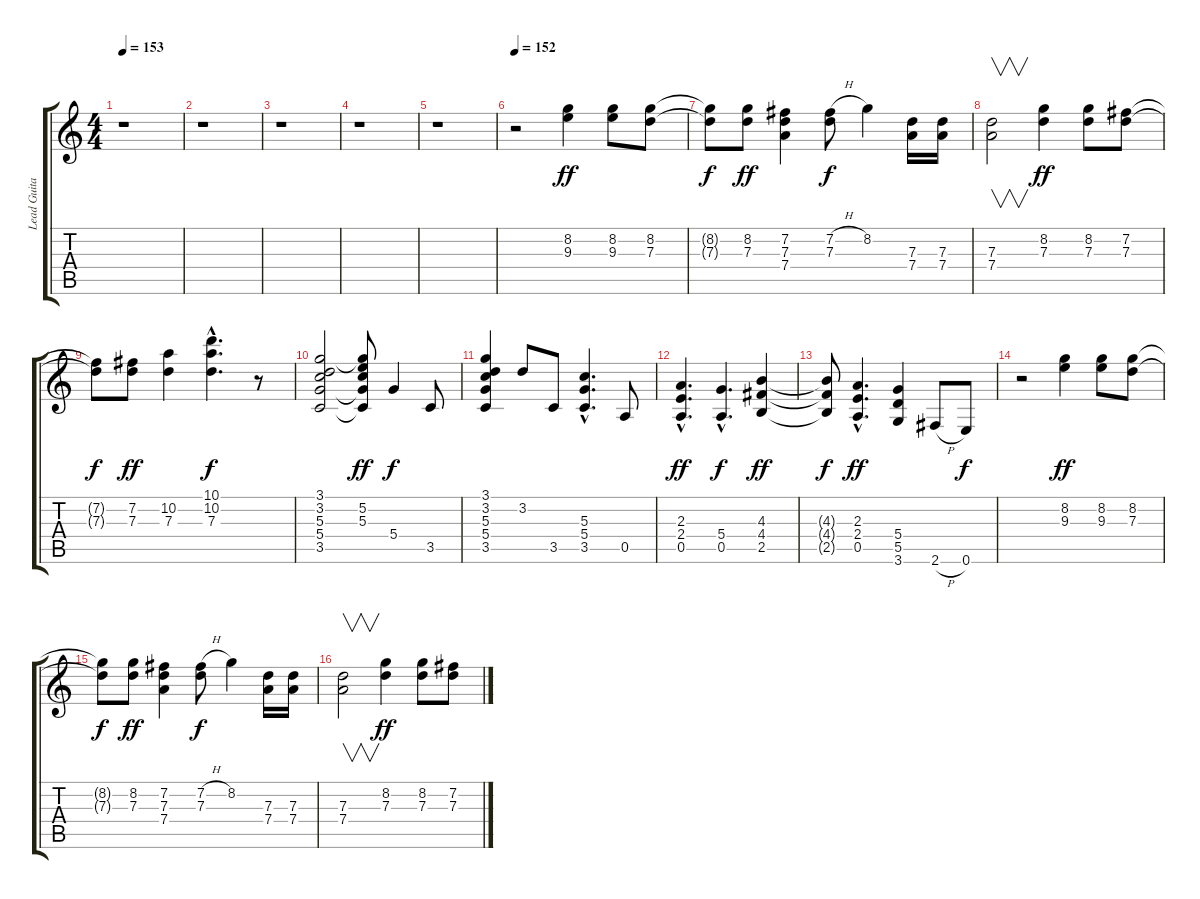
\track ("Lead Guitar I" "Lead Guita") {instrument overdrivenguitar}
\staff {score tabs}
\tuning (E4 B3 G3 D3 A2 E2) {hide}
\ts (4 4)
\tempo 153
\clef g2
\ks c
r.1{dy f} |
r.1 |
r.1 |
r.1 |
r.1 |
\tempo 152
r.2 (8.2 9.3).4{dy ff} (8.2 9.3).8 (8.2 7.3).8 |
(8.2{t} 7.3{t}).8{dy f} (8.2 7.3).8{dy ff} (7.2 7.3 7.4).4 (7.2{h} 7.3).8{dy f} 8.2.4 (7.3 7.4).16 (7.3 7.4).16 |
(7.3 7.4).2{v} (8.2 7.3).4{dy ff} (8.2 7.3).8 (7.2 7.3).8 |
(7.2{t} 7.3{t}).8{dy f} (7.2 7.3).8{dy ff} (10.2 7.3).4 (10.1{hac} 10.2{hac} 7.3{hac}).4{d dy f} r.8 |
(3.1 3.2 5.3 5.4 3.5).2 (3.1{t} 5.2 5.3 5.4{t} 3.5{t}).8{dy ff} 5.4.4{dy f} 3.5.8 |
(3.1 3.2 5.3 5.4 3.5).4 3.2.8 3.5.8 (5.3{hac} 5.4{hac} 3.5{hac}).4{d} 0.5.8 |
(2.3{hac} 2.4{hac} 0.5{hac}).4{d dy ff} (5.4{hac} 0.5{hac}).4{d dy f} (4.3 4.4 2.5).4{dy ff} |
(4.3{t} 4.4{t} 2.5{t}).8{dy f} (2.3{hac} 2.4{hac} 0.5{hac}).4{d dy ff} (5.4 5.5 3.6).4 2.6{h}.8 0.6.8{dy f} |
r.2 (8.2 9.3).4{dy ff} (8.2 9.3).8 (8.2 7.3).8 |
(8.2{t} 7.3{t}).8{dy f} (8.2 7.3).8{dy ff} (7.2 7.3 7.4).4 (7.2{h} 7.3).8{dy f} 8.2.4 (7.3 7.4).16 (7.3 7.4).16 |
(7.3 7.4).2{v} (8.2 7.3).4{dy ff} (8.2 7.3).8 (7.2 7.3).8
